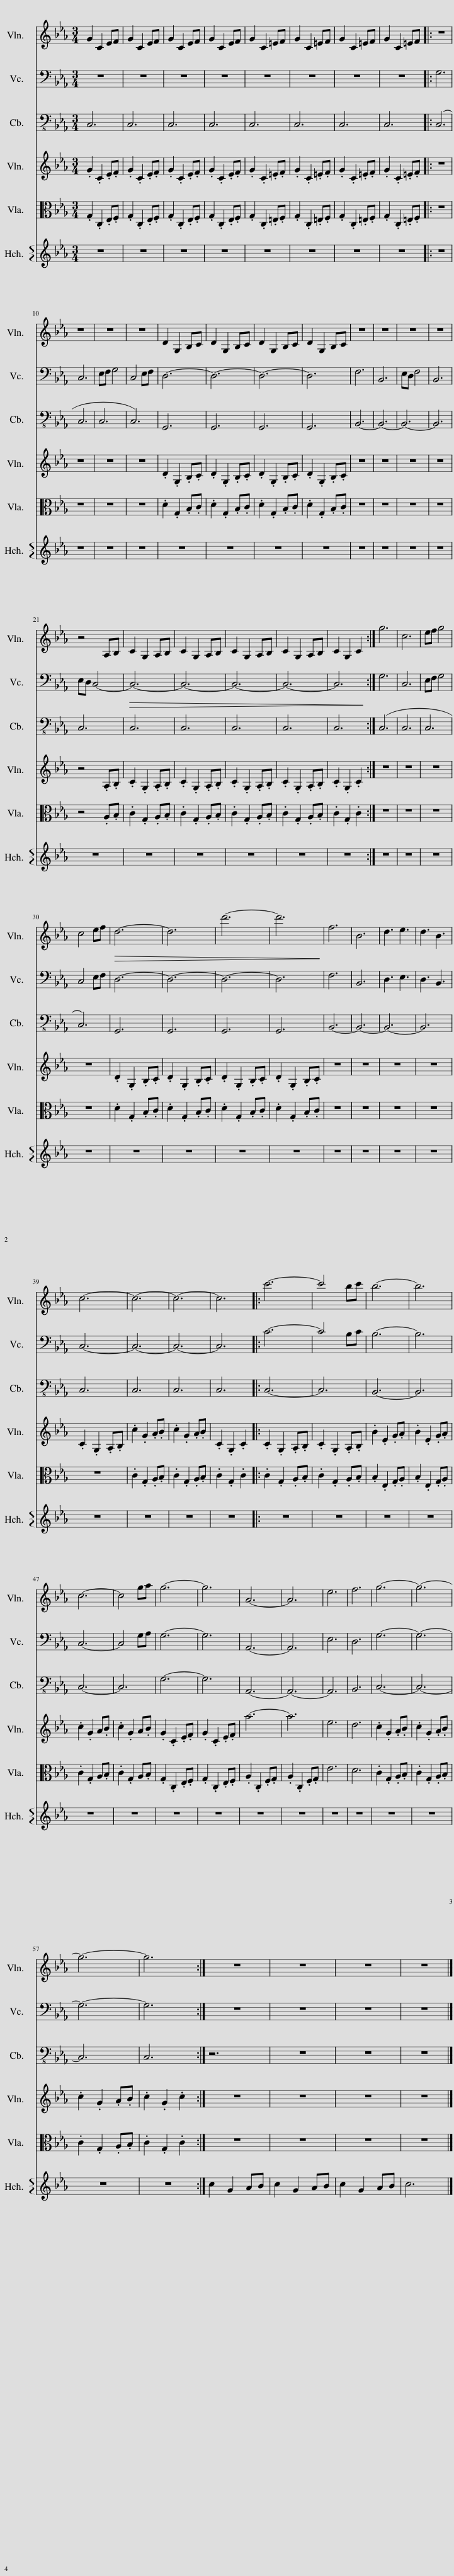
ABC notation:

X:1
%%score 1 2 3 4 5 6
L:1/8
M:3/4
I:linebreak $
K:Eb
V:1 treble
V:2 bass
V:3 bass transpose=-12
V:4 treble
V:5 alto
V:6 treble
V:1
 G2 C2 EF | G2 C2 EF | G2 C2 EF | G2 C2 EF | G2 C2 =EF | %5
 G2 C2 =EF | G2 C2 =EF | G2 C2 =EF |: z6 |$ z6 | %10
 z6 | z6 | D2 G,2 B,C | D2 G,2 B,C | D2 G,2 B,C | %15
 D2 G,2 B,C | z6 | z6 | z6 | z6 |$ %20
 z4 A,B, | C2 G,2 A,B, | C2 G,2 A,B, | C2 G,2 A,B, | C2 G,2 A,B, | %25
 C2 G,2 C2 :| g6 | c6 | ef g4 |$ c4 ef | %30
!>(! d6- | d6 | d'6- | d'6!>)! | f6 | %35
 B6 | d3 e3 | d3 B3 |$ c6- | c6- | %40
 c6- | c6 |: c'6- | c'4 bc' | b6- | %45
 b6 |$ c6- | c4 ga | g6- | g6 | %50
 A6- | A6 | e6 | f6 | g6- | %55
 g6- |$ g6- | g6 :| z6 | z6 | %60
 z6 | z6 |] %62
V:2
 z6 | z6 | z6 | z6 | z6 | %5
 z6 | z6 | z6 |: G,6 |$ C,6 | %10
 E,F, G,4 | C,4 E,F, | D,6- | D,6- | D,6- | %15
 D,6 | F,6 | B,,6 | E,D, F,4 | B,,6 |$ %20
 E,D, C,4- |!>(! C,6- | C,6- | C,6- | C,6- | %25
 C,6!>)! :| G,6 | C,6 | E,F, G,4 |$ C,4 E,F, | %30
 D,6- | D,6- | D,6- | D,6 | F,6 | %35
 B,,6 | D,3 E,3 | D,3 B,,3 |$ C,6- | C,6- | %40
 C,6- | C,6 |: C6- | C4 B,C | B,6- | %45
 B,6 |$ C,6- | C,4 G,A, | G,6- | G,6 | %50
 A,,6- | A,,6 | E,6 | D,6 | G,6- | %55
 G,6- |$ G,6- | G,6 :| z6 | z6 | %60
 z6 | z6 |] %62
V:3
 C,6 | C,6 | C,6 | C,6 | C,6 | %5
 C,6 | C,6 | C,6 |: (C,6 |$ C,6 | %10
 C,6 | C,6) | G,,6 | G,,6 | G,,6 | %15
 G,,6 | B,,6- | B,,6- | B,,6- | B,,6 |$ %20
 C,6 | C,6 | C,6 | C,6 | C,6 | %25
 C,6 :| (C,6 | C,6 | C,6 |$ C,6) | %30
 G,,6 | G,,6 | G,,6 | G,,6 | B,,6- | %35
 B,,6- | B,,6- | B,,6 |$ C,6 | C,6 | %40
 C,6 | C,6 |: C,6- | C,6 | B,,6- | %45
 B,,6 |$ C,6- | C,6 | G,6- | G,6 | %50
 A,,6- | A,,6- | A,,6 | B,,6 | C,6- | %55
 C,6- |$ C,6 | C,6 :| z6 | z6 | %60
 z6 | z6 |] %62
V:4
 .G2 .C2 .E.F | .G2 .C2 .E.F | .G2 .C2 .E.F | .G2 .C2 .E.F | .G2 .C2 .=E.F | %5
 .G2 .C2 .=E.F | .G2 .C2 .=E.F | .G2 .C2 .=E.F |: z6 |$ z6 | %10
 z6 | z6 | .D2 .G,2 .B,.C | .D2 .G,2 .B,.C | .D2 .G,2 .B,.C | %15
 .D2 .G,2 .B,.C | z6 | z6 | z6 | z6 |$ %20
 z4 .A,.B, | .C2 .G,2 .A,.B, | .C2 .G,2 .A,.B, | .C2 .G,2 .A,.B, | .C2 .G,2 .A,.B, | %25
 .C2 .G,2 .C2 :| z6 | z6 | z6 |$ z6 | %30
 .D2 .G,2 .B,.C | .D2 .G,2 .B,.C | .D2 .G,2 .B,.C | .D2 .G,2 .B,.C | z6 | %35
 z6 | z6 | z6 |$ .C2 .G,2 .A,.B, | .c2 .G2 .A.B | %40
 .c2 .G2 .A.B | .C2 .G,2 .C2 |: .C2 .G,2 .A,.B, | .C2 .G,2 .A,.B, | .B2 .E2 .G.A | %45
 .B2 .E2 .G.A |$ .c2 .G2 A.B | .c2 .G2 A.B | .G2 .C2 .E.F | .G2 .C2 .E.F | %50
 a6- | a6 | e6 | d6 | .c2 .G2 .A.B | %55
 .c2 .G2 .A.B |$ .c2 .G2 .A.B | .c2 .G2 .c2 :| z6 | z6 | %60
 z6 | z6 |] %62
V:5
 .G,2 .C,2 .E,.F, | .G,2 .C,2 .E,.F, | .G,2 .C,2 .E,.F, | .G,2 .C,2 .E,.F, | .G,2 .C,2 .=E,.F, | %5
 .G,2 .C,2 .=E,.F, | .G,2 .C,2 .=E,.F, | .G,2 .C,2 .=E,.F, |: z6 |$ z6 | %10
 z6 | z6 | .D2 .G,2 .B,.C | .D2 .G,2 .B,.C | .D2 .G,2 .B,.C | %15
 .D2 .G,2 .B,.C | z6 | z6 | z6 | z6 |$ %20
 z4 .A,.B, | .C2 .G,2 .A,.B, | .C2 .G,2 .A,.B, | .C2 .G,2 .A,.B, | .C2 .G,2 .A,.B, | %25
 .C2 .G,2 .C2 :| z6 | z6 | z6 |$ z6 | %30
 .D2 .G,2 .B,.C | .D2 .G,2 .B,.C | .D2 .G,2 .B,.C | .D2 .G,2 .B,.C | z6 | %35
 z6 | z6 | z6 |$ z6 | .C2 .G,2 .A,.B, | %40
 .C2 .G,2 .A,.B, | .C2 .G,2 .C2 |: .C2 .G,2 .A,.B, | .C2 .G,2 .A,.B, | .B,2 .E,2 .G,.A, | %45
 .B,2 .E,2 .G,.A, |$ .C2 .G,2 A,.B, | .C2 .G,2 A,.B, | .G,2 .C,2 .E,.F, | .G,2 .C,2 .E,.F, | %50
 .A,2 .C,2 .F,.G, | .A,2 .C,2 .F,.G, | E6 | D6 | .C2 .G,2 .A,.B, | %55
 .C2 .G,2 .A,.B, |$ .C2 .G,2 .A,.B, | .C2 .G,2 .C2 :| z6 | z6 | %60
 z6 | z6 |] %62
V:6
 z6 | z6 | z6 | z6 | z6 | %5
 z6 | z6 | z6 |: z6 |$ z6 | %10
 z6 | z6 | z6 | z6 | z6 | %15
 z6 | z6 | z6 | z6 | z6 |$ %20
 z6 | z6 | z6 | z6 | z6 | %25
 z6 :| z6 | z6 | z6 |$ z6 | %30
 z6 | z6 | z6 | z6 | z6 | %35
 z6 | z6 | z6 |$ z6 | z6 | %40
 z6 | z6 |: z6 | z6 | z6 | %45
 z6 |$ z6 | z6 | z6 | z6 | %50
 z6 | z6 | z6 | z6 | z6 | %55
 z6 |$ z6 | z6 :| c2 G2 AB | c2 G2 AB | %60
 c2 G2 AB | c6 |] %62
